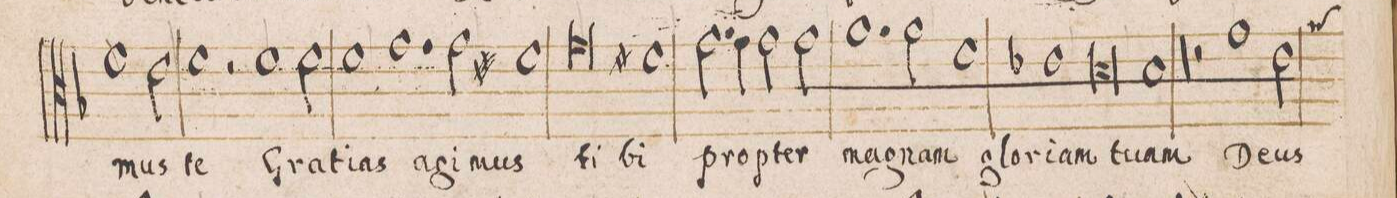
**kern	**text
*I"DISCANTVS	*
*clefC3	*
*k[b-]	*
*met(C|)	*
*M2/1	*
1f	-mus
2e\	.
=21-	=21-
1f	te
2r	.
1f\	Gra-
=22-	=22-
2f\	-ti-
1f	-as
=23-	=23-
1.g	a-
2g\	-gi-
=24-	=24-
1f#X	-mus
0g	ti-
=25-	=25-
1f#X	.
=26-	=26-
2.g\	-bi
4g\	prop-
2g\	-pter
2g\	mag-
=27-	=27-
1.a	-nam
2a\	glo-
=28-	=28-
1f	-ri-
1e-X	-am
=29-	=29-
0d	tu-
=30-	=30-
1d	-am
1r	.
=31-	=31-
0r	.
=32-	=32-
1r	.
2r	.
1g\	De-
=33-	=33-
*custos:a	*
2e\	-us
*-	*-
